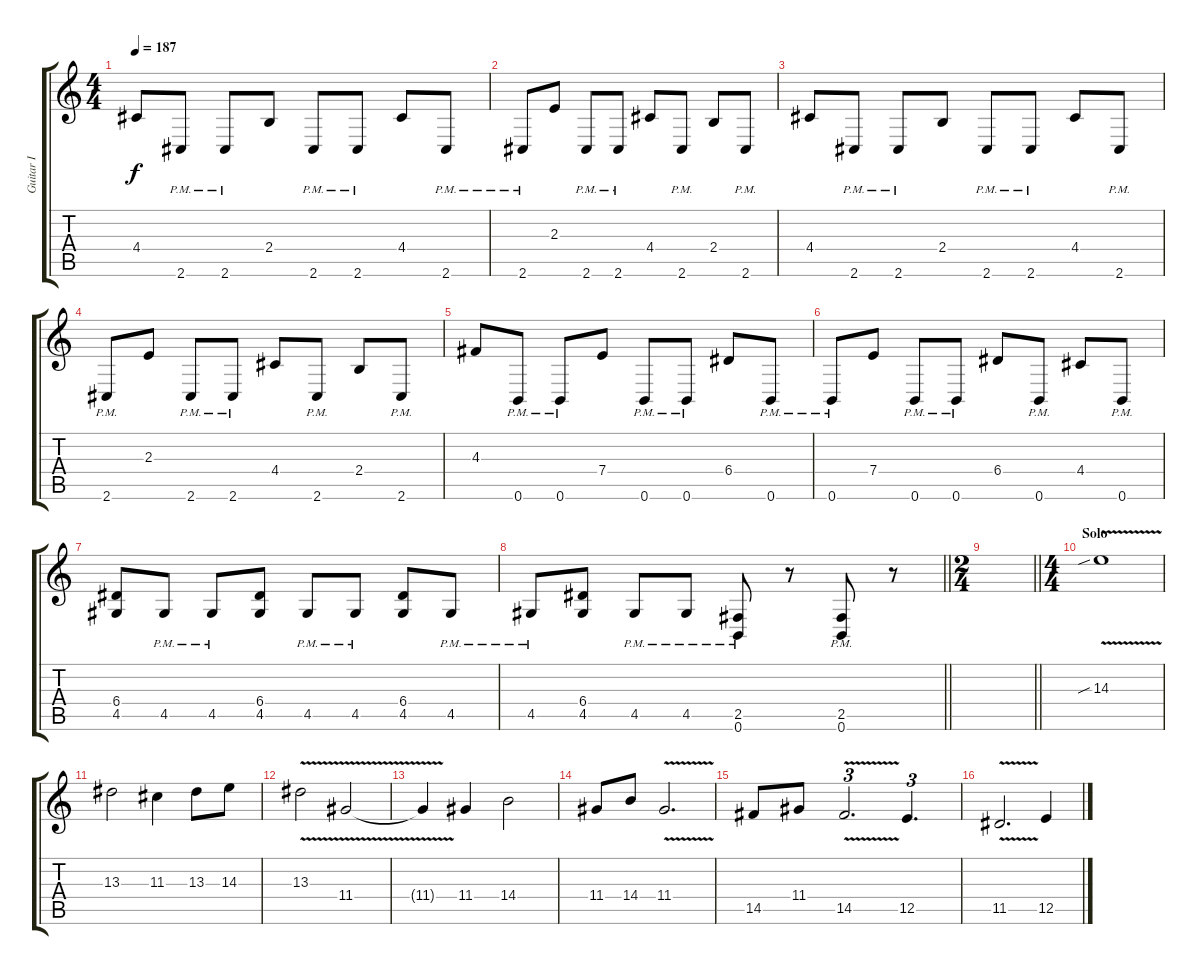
\track ("Guitar I" "Guitar I") {instrument distortionguitar}
\staff {score tabs}
\tuning (B3 Gb3 D3 A2 E2 B1) {hide}
\ts (4 4)
\section ("" "")
\tempo 187
\clef g2
\ks c
4.4.8{dy f} 2.6{pm}.8 2.6{pm}.8 2.4.8 2.6{pm}.8 2.6{pm}.8 4.4.8 2.6{pm}.8 |
2.6{pm}.8 2.3.8 2.6{pm}.8 2.6{pm}.8 4.4.8 2.6{pm}.8 2.4.8 2.6{pm}.8 |
4.4.8 2.6{pm}.8 2.6{pm}.8 2.4.8 2.6{pm}.8 2.6{pm}.8 4.4.8 2.6{pm}.8 |
2.6{pm}.8 2.3.8 2.6{pm}.8 2.6{pm}.8 4.4.8 2.6{pm}.8 2.4.8 2.6{pm}.8 |
4.3.8 0.6{pm}.8 0.6{pm}.8 7.4.8 0.6{pm}.8 0.6{pm}.8 6.4.8 0.6{pm}.8 |
0.6{pm}.8 7.4.8 0.6{pm}.8 0.6{pm}.8 6.4.8 0.6{pm}.8 4.4.8 0.6{pm}.8 |
(6.4 4.5).8 4.5{pm}.8 4.5{pm}.8 (6.4 4.5).8 4.5{pm}.8 4.5{pm}.8 (6.4 4.5).8 4.5{pm}.8 |
\barLineRight lightlight
4.5{pm}.8 (6.4 4.5).8 4.5{pm}.8 4.5{pm}.8 (2.5{pm} 0.6{pm}).8 r.8 (2.5{pm} 0.6{pm}).8 r.8 |
\ts (2 4)
\barLineRight lightlight
|
\ts (4 4)
\section ("" "Solo")
14.3{v sib}.1{volume 13} |
13.3.2 11.3.4 13.3.8 14.3.8 |
13.3{v}.2 11.4{v}.2 |
11.4{t}.4 11.4.4 14.4.2 |
11.4.8 14.4.8 11.4{v}.2{d} |
14.5.8 11.4.8 14.5{v}.2{d tu (3 2)} 12.5.4{d tu (3 2)} |
11.5{v}.2{d} 12.5.4
